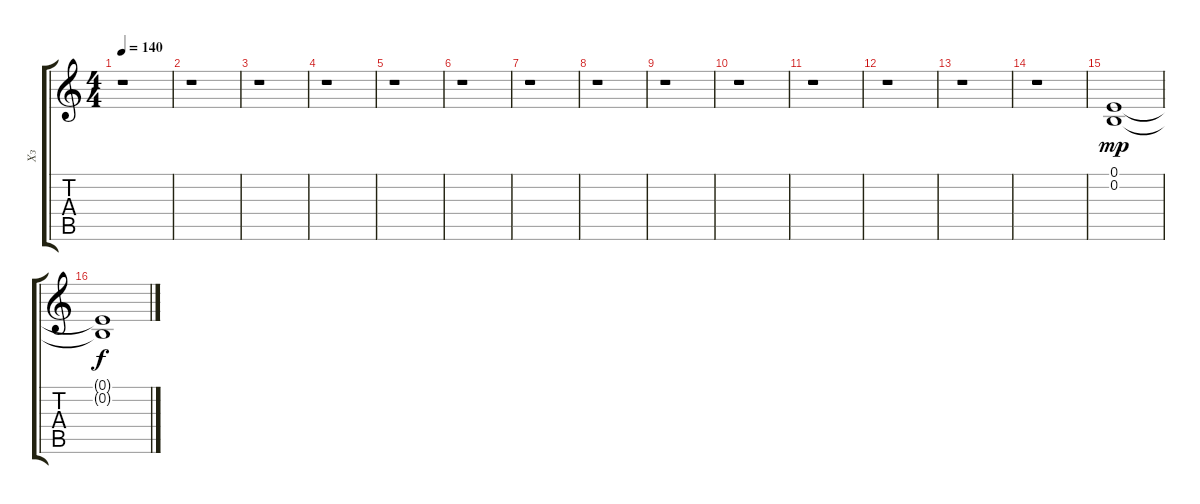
\track ("Хз" "Хз") {instrument lead2sawtooth}
\staff {score tabs}
\tuning (E4 B3 G3 D3 A2 E2) {hide}
\ts (4 4)
\tempo 140
\clef g2
\ks c
r.1{dy f} |
r.1 |
r.1 |
r.1 |
r.1 |
r.1 |
r.1 |
r.1 |
r.1 |
r.1 |
r.1 |
r.1 |
r.1 |
r.1 |
(0.1 0.2).1{dy mp} |
(0.1{t} 0.2{t}).1{dy f}
